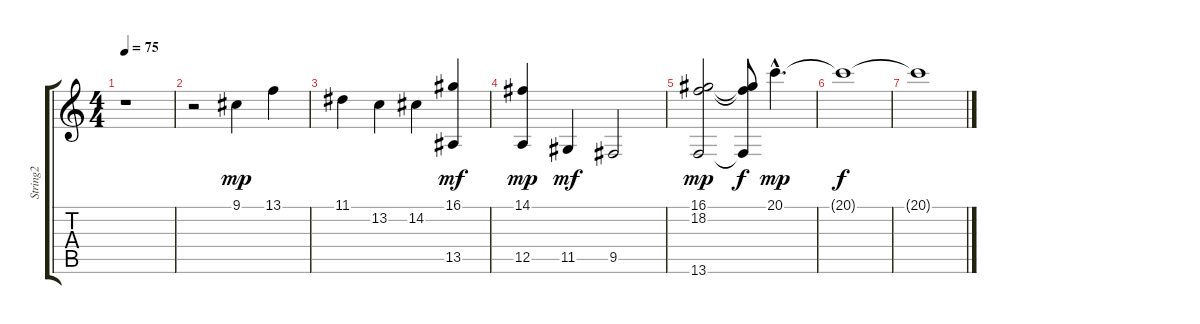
\track ("String2" "String2") {instrument stringensemble2}
\staff {score tabs}
\tuning (E4 B3 G3 D3 A2 E2) {hide}
\ts (4 4)
\tempo 75
\clef g2
\ks c
r.1{dy mf} |
r.2 9.1.4{dy mp} 13.1.4 |
11.1.4 13.2.4 14.2.4 (16.1 13.5).4{dy mf} |
(14.1 12.5).4{dy mp} 11.5.4{dy mf} 9.5.2 |
(16.1 18.2 13.6).2{dy mp} (16.1{t} 18.2{t} 13.6{t}).8{dy f} 20.1{hac}.4{d dy mp} |
20.1{t}.1{dy f} |
20.1{t}.1
